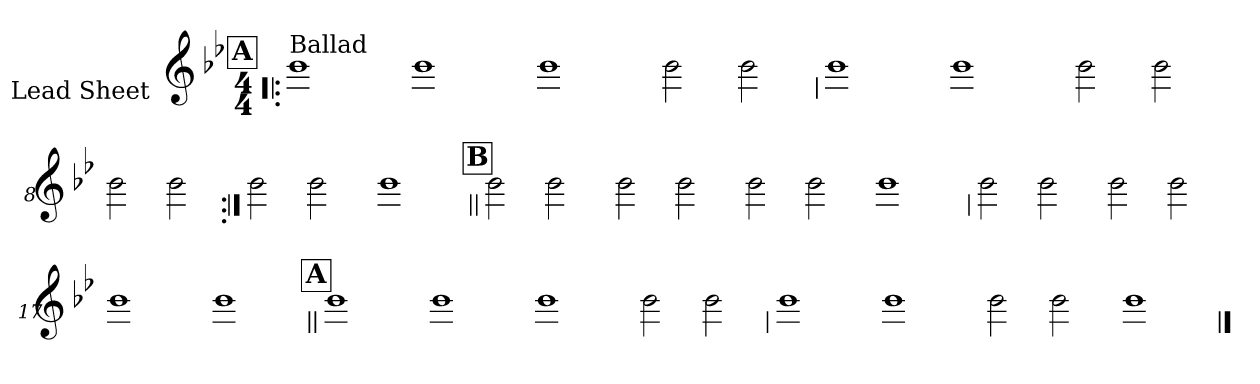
**kern
*part1
*staff1
*I"Lead Sheet
*stria0
*clefG2
*k[b-e-]
*B-:
*M4/4
!!LO:REH:place=s1:a:t=A
=1!|:
!LO:TX:a:t=Ballad
1b-
=2-
1b-
=3-
1b-
=4-
2b-
2b-
!!LO:LB:g=z
=5
1b-
=6-
1b-
=7-
2b-
2b-
=8-
2b-
2b-
!!LO:LB:g=z
=9:|!
2b-
2b-
=10-
1b-
!!LO:LB:g=z
!!LO:REH:place=s1:a:t=B
=11||
2b-
2b-
=12-
2b-
2b-
=13-
2b-
2b-
=14-
1b-
!!LO:LB:g=z
=15
2b-
2b-
=16-
2b-
2b-
=17-
1b-
=18-
1b-
!!LO:LB:g=z
!!LO:REH:place=s1:a:t=A
=19||
1b-
=20-
1b-
=21-
1b-
=22-
2b-
2b-
!!LO:LB:g=z
=23
1b-
=24-
1b-
=25-
2b-
2b-
=26-
1b-
==
*-
